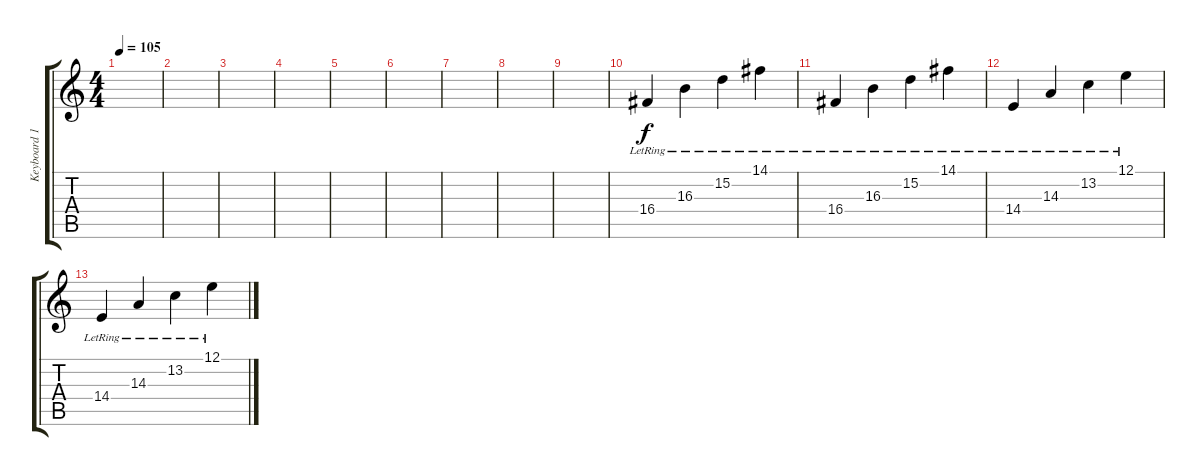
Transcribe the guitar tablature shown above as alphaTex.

\track ("Keyboard 1" "Keyboard 1") {instrument stringensemble1}
\staff {score tabs}
\tuning (E4 B3 G3 D3 A2 E2) {hide}
\ts (4 4)
\tempo 105
\clef g2
\ks c
|
|
|
|
|
|
|
|
|
16.4{lr}.4 16.3{lr}.4 15.2{lr}.4 14.1{lr}.4 |
16.4{lr}.4 16.3{lr}.4 15.2{lr}.4 14.1{lr}.4 |
14.4{lr}.4 14.3{lr}.4 13.2{lr}.4 12.1{lr}.4 |
14.4{lr}.4 14.3{lr}.4 13.2{lr}.4 12.1{lr}.4
